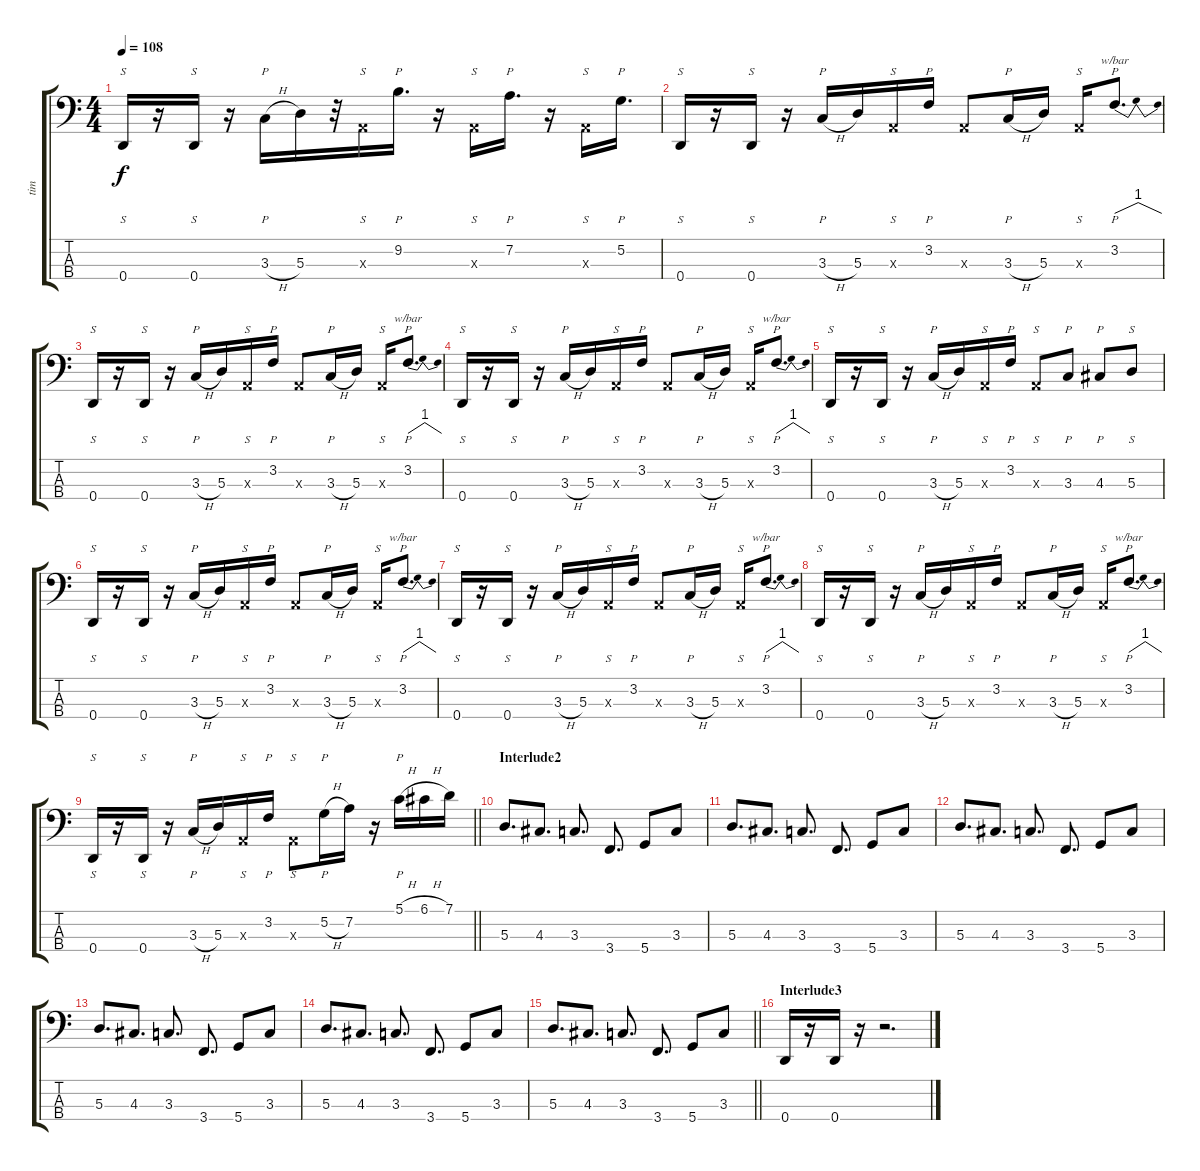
\track ("tim" "tim") {instrument slapbass1}
\staff {score tabs}
\tuning (G2 D2 A1 D1) {hide}
\ts (4 4)
\tempo 108
\clef f4
\ks c
0.4.16{s dy f} r.16 0.4.16{s} r.16 3.3{h}.16{p} 5.3.16 r.32 0.3{x}.16{s} 9.2.16{p d} r.16 0.3{x}.16{s} 7.2.16{p d} r.16 0.3{x}.16{s} 5.2.16{p d} |
0.4.16{s} r.16 0.4.16{s} r.16 3.3{h}.16{p} 5.3.16 0.3{x}.16{s} 3.2.16{p} 0.3{x}.8 3.3{h}.16{p} 5.3.16 0.3{x}.16{s} 3.2.8{p d tbe (dip default 0 0 30 4 60 0)} |
0.4.16{s} r.16 0.4.16{s} r.16 3.3{h}.16{p} 5.3.16 0.3{x}.16{s} 3.2.16{p} 0.3{x}.8 3.3{h}.16{p} 5.3.16 0.3{x}.16{s} 3.2.8{p d tbe (dip default 0 0 30 4 60 0)} |
0.4.16{s} r.16 0.4.16{s} r.16 3.3{h}.16{p} 5.3.16 0.3{x}.16{s} 3.2.16{p} 0.3{x}.8 3.3{h}.16{p} 5.3.16 0.3{x}.16{s} 3.2.8{p d tbe (dip default 0 0 30 4 60 0)} |
0.4.16{s} r.16 0.4.16{s} r.16 3.3{h}.16{p} 5.3.16 0.3{x}.16{s} 3.2.16{p} 0.3{x}.8{s} 3.3.8{p} 4.3.8{p} 5.3.8{s} |
0.4.16{s} r.16 0.4.16{s} r.16 3.3{h}.16{p} 5.3.16 0.3{x}.16{s} 3.2.16{p} 0.3{x}.8 3.3{h}.16{p} 5.3.16 0.3{x}.16{s} 3.2.8{p d tbe (dip default 0 0 30 4 60 0)} |
0.4.16{s} r.16 0.4.16{s} r.16 3.3{h}.16{p} 5.3.16 0.3{x}.16{s} 3.2.16{p} 0.3{x}.8 3.3{h}.16{p} 5.3.16 0.3{x}.16{s} 3.2.8{p d tbe (dip default 0 0 30 4 60 0)} |
0.4.16{s} r.16 0.4.16{s} r.16 3.3{h}.16{p} 5.3.16 0.3{x}.16{s} 3.2.16{p} 0.3{x}.8 3.3{h}.16{p} 5.3.16 0.3{x}.16{s} 3.2.8{p d tbe (dip default 0 0 30 4 60 0)} |
\barLineRight lightlight
0.4.16{s} r.16 0.4.16{s} r.16 3.3{h}.16{p} 5.3.16 0.3{x}.16{s} 3.2.16{p} 0.3{x}.8{s} 5.2{h}.16{p} 7.2.16 r.16 5.1{h}.16{p} 6.1{h}.16 7.1.16 |
\section ("" "Interlude2")
5.3.8{d} 4.3.8{d} 3.3.8{d} 3.4.8{d} 5.4.8 3.3.8 |
5.3.8{d} 4.3.8{d} 3.3.8{d} 3.4.8{d} 5.4.8 3.3.8 |
5.3.8{d} 4.3.8{d} 3.3.8{d} 3.4.8{d} 5.4.8 3.3.8 |
5.3.8{d} 4.3.8{d} 3.3.8{d} 3.4.8{d} 5.4.8 3.3.8 |
5.3.8{d} 4.3.8{d} 3.3.8{d} 3.4.8{d} 5.4.8 3.3.8 |
\barLineRight lightlight
5.3.8{d} 4.3.8{d} 3.3.8{d} 3.4.8{d} 5.4.8 3.3.8 |
\section ("" "Interlude3")
0.4.16 r.16 0.4.16 r.16 r.2{d}
